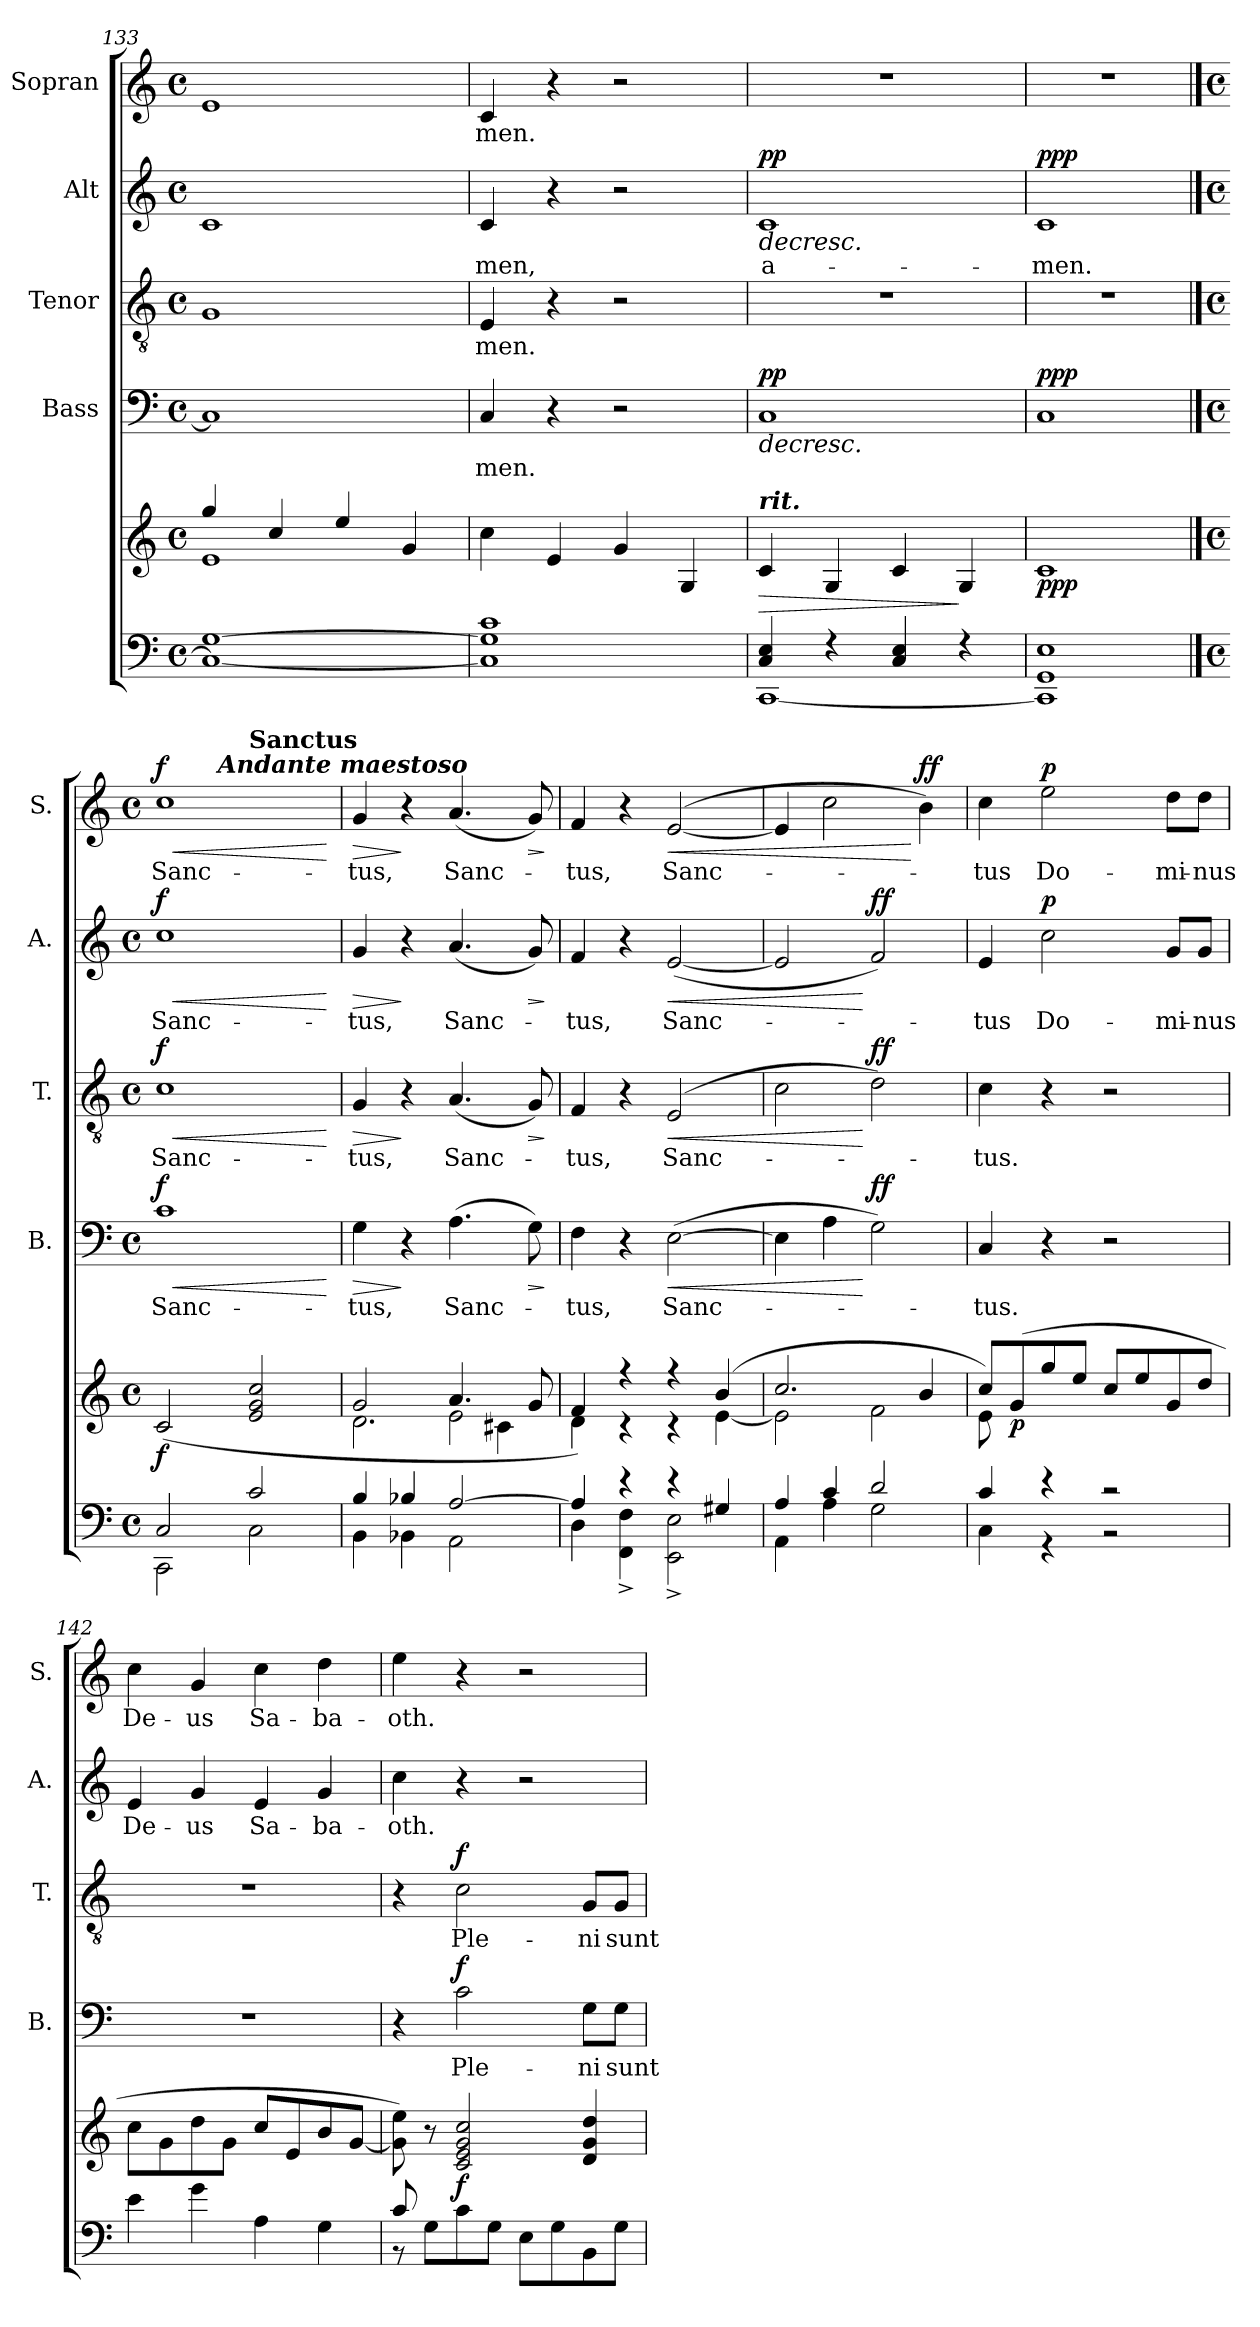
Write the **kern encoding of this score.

**kern	**kern	**dynam	**kern	**text	**dynam	**kern	**text	**dynam	**kern	**text	**dynam	**kern	**text	**dynam
*part5	*part5	*part5	*part4	*part4	*part4	*part3	*part3	*part3	*part2	*part2	*part2	*part1	*part1	*part1
*staff6	*staff5	*staff5/6	*staff4	*staff4	*staff4	*staff3	*staff3	*staff3	*staff2	*staff2	*staff2	*staff1	*staff1	*staff1
*	*	*	*I"Bass	*	*	*I"Tenor	*	*	*I"Alt	*	*	*I"Sopran	*	*
*	*	*	*I'B.	*	*	*I'T.	*	*	*I'A.	*	*	*I'S.	*	*
*clefF4	*clefG2	*	*clefF4	*	*	*clefGv2	*	*	*clefG2	*	*	*clefG2	*	*
*k[]	*k[]	*	*k[]	*	*	*k[]	*	*	*k[]	*	*	*k[]	*	*
*C:	*C:	*	*C:	*	*	*C:	*	*	*C:	*	*	*C:	*	*
*M4/4	*M4/4	*	*M4/4	*	*	*M4/4	*	*	*M4/4	*	*	*M4/4	*	*
*met(c)	*met(c)	*	*met(c)	*	*	*met(c)	*	*	*met(c)	*	*	*met(c)	*	*
=133	=133	=133	=133	=133	=133	=133	=133	=133	=133	=133	=133	=133	=133	=133
*^	*^	*	*	*	*	*	*	*	*	*	*	*	*	*
[>1G	1C_	4gg/	1e	.	1C]	.	.	1G	.	.	1c	.	.	1e	.	.
.	.	4cc/	.	.	.	.	.	.	.	.	.	.	.	.	.	.
.	.	4ee/	.	.	.	.	.	.	.	.	.	.	.	.	.	.
.	.	4g/	.	.	.	.	.	.	.	.	.	.	.	.	.	.
*	*	*v	*v	*	*	*	*	*	*	*	*	*	*	*	*	*
!!LO:PB:g=z
=134	=134	=134	=134	=134	=134	=134	=134	=134	=134	=134	=134	=134	=134	=134	=134
!	!	!	!	!	!LO:LY:b	!	!	!LO:LY:b	!	!	!LO:LY:b	!	!	!LO:LY:b	!
1G] 1c	1C]	4cc\	.	4C/	-men.	.	4E/	-men.	.	4c/	-men,	.	4c/	-men.	.
.	.	4e/	.	4r	.	.	4r	.	.	4r	.	.	4r	.	.
.	.	4g/	.	2r	.	.	2r	.	.	2r	.	.	2r	.	.
.	.	4G/	.	.	.	.	.	.	.	.	.	.	.	.	.
=135	=135	=135	=135	=135	=135	=135	=135	=135	=135	=135	=135	=135	=135	=135	=135
!	!	!LO:TX:a:Bi:t=rit.	!	!	!	!	!	!	!	!	!	!	!	!	!
!	!	!	!LO:HP:b	!	!	!LO:HP:b	!	!	!	!	!LO:LY:b	!LO:HP:b	!	!	!
!	!	!	!	!	!	!LO:DY:n=1:a	!	!	!	!	!	!LO:DY:n=1:a	!	!	!
4C/ 4E/	[<1CC	4c/	>	1C	.	> pp	1r	.	.	1c	a-	> pp	1r	.	.
4r	.	4G/	.	.	.	.	.	.	.	.	.	.	.	.	.
4C/ 4E/	.	4c/	.	.	.	.	.	.	.	.	.	.	.	.	.
4r	.	4G/	]	.	.	.	.	.	.	.	.	.	.	.	.
=136	=136	=136	=136	=136	=136	=136	=136	=136	=136	=136	=136	=136	=136	=136	=136
!	!	!	!LO:DY:b	!	!	!LO:DY:a	!	!	!	!	!LO:LY:b	!LO:DY:a	!	!	!
1E	1CC] 1GG	1c	ppp	1C	.	ppp	1r	.	.	1c	-men.	ppp	1r	.	.
*v	*v	*	*	*	*	*	*	*	*	*	*	*	*	*	*
.	.	.	.	.	]	.	.	.	.	.	]	.	.	.
==137	==137	==137	==137	==137	==137	==137	==137	==137	==137	==137	==137	==137	==137	==137
*M4/4	*M4/4	*	*M4/4	*	*	*M4/4	*	*	*M4/4	*	*	*M4/4	*	*
*met(c)	*met(c)	*	*met(c)	*	*	*met(c)	*	*	*met(c)	*	*	*met(c)	*	*
*^	*	*	*	*	*	*	*	*	*	*	*	*	*	*
!	!	!	!LO:DY:b	!	!LO:LY:b	!LO:HP:b	!	!LO:LY:b	!LO:HP:b	!	!LO:LY:b	!LO:HP:b	!	!LO:LY:b	!LO:HP:b
!	!	!	!	!	!	!LO:DY:n=1:a	!	!	!LO:DY:n=1:a	!	!	!LO:DY:n=1:a	!	!	!LO:DY:n=1:a
*	*	*	*	*	*	*	*	*	*	*	*	*	*^	*	*
*	*	*	*	*	*	*	*	*	*	*	*	*	*	*^	*	*
2C/	2CC\	(2c/	f	1c	Sanc-	< f	1c	Sanc-	< f	1cc	Sanc-	< f	1cc	4.ryy	2ryy	Sanc-	< f
!	!	!	!	!	!	!	!	!	!	!	!	!	!	!LO:TX:a:Bi:t=Andante maestoso	!	!	!
.	.	.	.	.	.	.	.	.	.	.	.	.	.	2ryy	.	.	.
!	!	!	!	!	!	!	!	!	!	!	!	!	!	!	!LO:TX:a:B:t=Sanctus	!	!
2c/	2C\	2e/ 2g/ 2cc/	.	.	.	.	.	.	.	.	.	.	.	.	2ryy	.	.
.	.	.	.	.	.	.	.	.	.	.	.	.	.	8ryy	.	.	.
*v	*v	*	*	*	*	*	*	*	*	*	*	*	*	*	*	*	*
.	.	.	.	.	[	.	.	[	.	.	[	.	.	.	.	[
=138	=138	=138	=138	=138	=138	=138	=138	=138	=138	=138	=138	=138	=138	=138	=138	=138
*^	*^	*	*	*	*	*	*	*	*	*	*	*	*	*	*	*
*	*	*	*^	*	*	*	*	*	*	*	*	*	*	*	*	*	*	*
!	!	!	!	!	!	!	!LO:LY:b	!LO:HP:b	!	!LO:LY:b	!LO:HP:b	!	!LO:LY:b	!LO:HP:b	!	!	!	!LO:LY:b	!LO:HP:b
*	*	*	*	*	*	*	*	*	*	*	*	*	*	*	*v	*v	*v	*	*
4B/	4BB\	2g/	2.d\	2ryy	.	4G\	-tus,	>	4G/	-tus,	>	4g/	-tus,	>	4g/	-tus,	>
4B-X/	4BB-X\	.	.	.	.	4r	.	]	4r	.	]	4r	.	]	4r	.	]
!	!	!	!	!	!	!	!LO:LY:b	!	!	!LO:LY:b	!	!	!LO:LY:b	!	!	!LO:LY:b	!
[>2A/	2AA\	4.a/	.	2e\	.	(>4.A\	Sanc-	.	(<4.A/	Sanc-	.	(<4.a/	Sanc-	.	(<4.a/	Sanc-	.
.	.	.	4c#X\	.	.	.	.	.	.	.	.	.	.	.	.	.	.
!	!	!	!	!	!	!	!	!LO:HP:b	!	!	!LO:HP:b	!	!	!LO:HP:b	!	!	!LO:HP:b
.	.	8g/	.	.	.	8G\)	.	>	8G/)	.	>	8g/)	.	>	8g/)	.	>
*v	*v	*	*	*	*	*	*	*	*	*	*	*	*	*	*	*	*
*	*v	*v	*v	*	*	*	*	*	*	*	*	*	*	*	*	*
.	.	.	.	.	]	.	.	]	.	.	]	.	.	]
!!LO:PB:g=z
=139	=139	=139	=139	=139	=139	=139	=139	=139	=139	=139	=139	=139	=139	=139
*^	*^	*	*	*	*	*	*	*	*	*	*	*	*	*
!	!	!	!	!	!	!LO:LY:b	!	!	!LO:LY:b	!	!	!LO:LY:b	!	!	!LO:LY:b	!
4A/]	4D\	4f/)	4d\	.	4F\	-tus,	.	4F/	-tus,	.	4f/	-tus,	.	4f/	-tus,	.
4rd	4FF\^< 4F\^<	4r	4r	.	4r	.	.	4r	.	.	4r	.	.	4r	.	.
!	!	!	!	!	!	!LO:LY:b	!LO:HP:b	!	!LO:LY:b	!LO:HP:b	!	!LO:LY:b	!LO:HP:b	!	!LO:LY:b	!LO:HP:b
4rd	2EE\^< 2E\^<	4r	4r	.	(>[2E\	Sanc-	<	(2E/	Sanc-	<	(<[2e/	Sanc-	<	([2e/	Sanc-	<
4G#X/	.	(4b/	[<4e\	.	.	.	.	.	.	.	.	.	.	.	.	.
=140	=140	=140	=140	=140	=140	=140	=140	=140	=140	=140	=140	=140	=140	=140	=140	=140
4A/	4AA\	2.cc/	2e\]	.	4E\]	.	.	2c\	.	.	2e/]	.	.	4e/]	.	.
4c/	4A\	.	.	.	4A\	.	.	.	.	.	.	.	.	2cc\	.	.
!	!	!	!	!	!	!	!LO:DY:n=1:a	!	!	!LO:DY:n=1:a	!	!	!LO:DY:n=1:a	!	!	!
2d/	2G\	.	2f\	.	2G\)	.	[ ff	2d\)	.	[ ff	2f/)	.	[ ff	.	.	.
!	!	!	!	!	!	!	!	!	!	!	!	!	!	!	!	!LO:DY:n=1:a
.	.	4b/	.	.	.	.	.	.	.	.	.	.	.	4b\)	.	[ ff
=141	=141	=141	=141	=141	=141	=141	=141	=141	=141	=141	=141	=141	=141	=141	=141	=141
!	!	!	!	!	!	!LO:LY:b	!	!	!LO:LY:b	!	!	!LO:LY:b	!	!	!LO:LY:b	!
4c/	4C\	8cc/L)	8e\	.	4C/	-tus.	.	4c\	-tus.	.	4e/	-tus	.	4cc\	-tus	.
!	!	!	!	!LO:DY:b	!	!	!	!	!	!	!	!	!	!	!	!
.	.	(>8g/	8ryy	p	.	.	.	.	.	.	.	.	.	.	.	.
!	!	!	!	!	!	!	!	!	!	!	!	!LO:LY:b	!LO:DY:a	!	!LO:LY:b	!LO:DY:a
4r	4r	8gg/	4ryy	.	4r	.	.	4r	.	.	2cc\	Do-	p	2ee\	Do-	p
.	.	8ee/J	.	.	.	.	.	.	.	.	.	.	.	.	.	.
2r	2r	8cc/L	2ryy	.	2r	.	.	2r	.	.	.	.	.	.	.	.
.	.	8ee/	.	.	.	.	.	.	.	.	.	.	.	.	.	.
!	!	!	!	!	!	!	!	!	!	!	!	!LO:LY:b	!	!	!LO:LY:b	!
.	.	8g/	.	.	.	.	.	.	.	.	8g/L	-mi-	.	8dd\L	-mi-	.
!	!	!	!	!	!	!	!	!	!	!	!	!LO:LY:b	!	!	!LO:LY:b	!
.	.	8dd/J	.	.	.	.	.	.	.	.	8g/J	-nus	.	8dd\J	-nus	.
*v	*v	*	*	*	*	*	*	*	*	*	*	*	*	*	*	*
*	*v	*v	*	*	*	*	*	*	*	*	*	*	*	*	*
=142	=142	=142	=142	=142	=142	=142	=142	=142	=142	=142	=142	=142	=142	=142
!	!	!	!	!	!	!	!	!	!	!LO:LY:b	!	!	!LO:LY:b	!
4e\	8cc\L	.	1r	.	.	1r	.	.	4e/	De-	.	4cc\	De-	.
.	8g\	.	.	.	.	.	.	.	.	.	.	.	.	.
!	!	!	!	!	!	!	!	!	!	!LO:LY:b	!	!	!LO:LY:b	!
4g\	8dd\	.	.	.	.	.	.	.	4g/	-us	.	4g/	-us	.
.	8g\J	.	.	.	.	.	.	.	.	.	.	.	.	.
!	!	!	!	!	!	!	!	!	!	!LO:LY:b	!	!	!LO:LY:b	!
4A\	8cc/L	.	.	.	.	.	.	.	4e/	Sa-	.	4cc\	Sa-	.
.	8e/	.	.	.	.	.	.	.	.	.	.	.	.	.
!	!	!	!	!	!	!	!	!	!	!LO:LY:b	!	!	!LO:LY:b	!
4G\	8b/	.	.	.	.	.	.	.	4g/	-ba-	.	4dd\	-ba-	.
.	[8g/J	.	.	.	.	.	.	.	.	.	.	.	.	.
!!LO:PB:g=z
=143	=143	=143	=143	=143	=143	=143	=143	=143	=143	=143	=143	=143	=143	=143
*^	*	*	*	*	*	*	*	*	*	*	*	*	*	*
!	!	!	!	!	!	!	!	!	!	!	!LO:LY:b	!	!	!LO:LY:b	!
8c/	8r	8g\] 8ee\)	.	4r	.	.	4r	.	.	4cc\	-oth.	.	4ee\	-oth.	.
8ryy	8G\L	8r	.	.	.	.	.	.	.	.	.	.	.	.	.
!	!	!	!LO:DY:b	!	!LO:LY:b	!LO:DY:a	!	!LO:LY:b	!LO:DY:a	!	!	!	!	!	!
4ryy	8c\	2c/ 2e/ 2g/ 2cc/	f	2c\	Ple-	f	2c\	Ple-	f	4r	.	.	4r	.	.
.	8G\J	.	.	.	.	.	.	.	.	.	.	.	.	.	.
2ryy	8E\L	.	.	.	.	.	.	.	.	2r	.	.	2r	.	.
.	8G\	.	.	.	.	.	.	.	.	.	.	.	.	.	.
!	!	!	!	!	!LO:LY:b	!	!	!LO:LY:b	!	!	!	!	!	!	!
.	8BB\	4d/ 4g/ 4dd/	.	8G\L	-ni	.	8G/L	-ni	.	.	.	.	.	.	.
!	!	!	!	!	!LO:LY:b	!	!	!LO:LY:b	!	!	!	!	!	!	!
.	8G\J	.	.	8G\J	sunt	.	8G/J	sunt	.	.	.	.	.	.	.
*v	*v	*	*	*	*	*	*	*	*	*	*	*	*	*	*
=	=	=	=	=	=	=	=	=	=	=	=	=	=	=
*-	*-	*-	*-	*-	*-	*-	*-	*-	*-	*-	*-	*-	*-	*-
